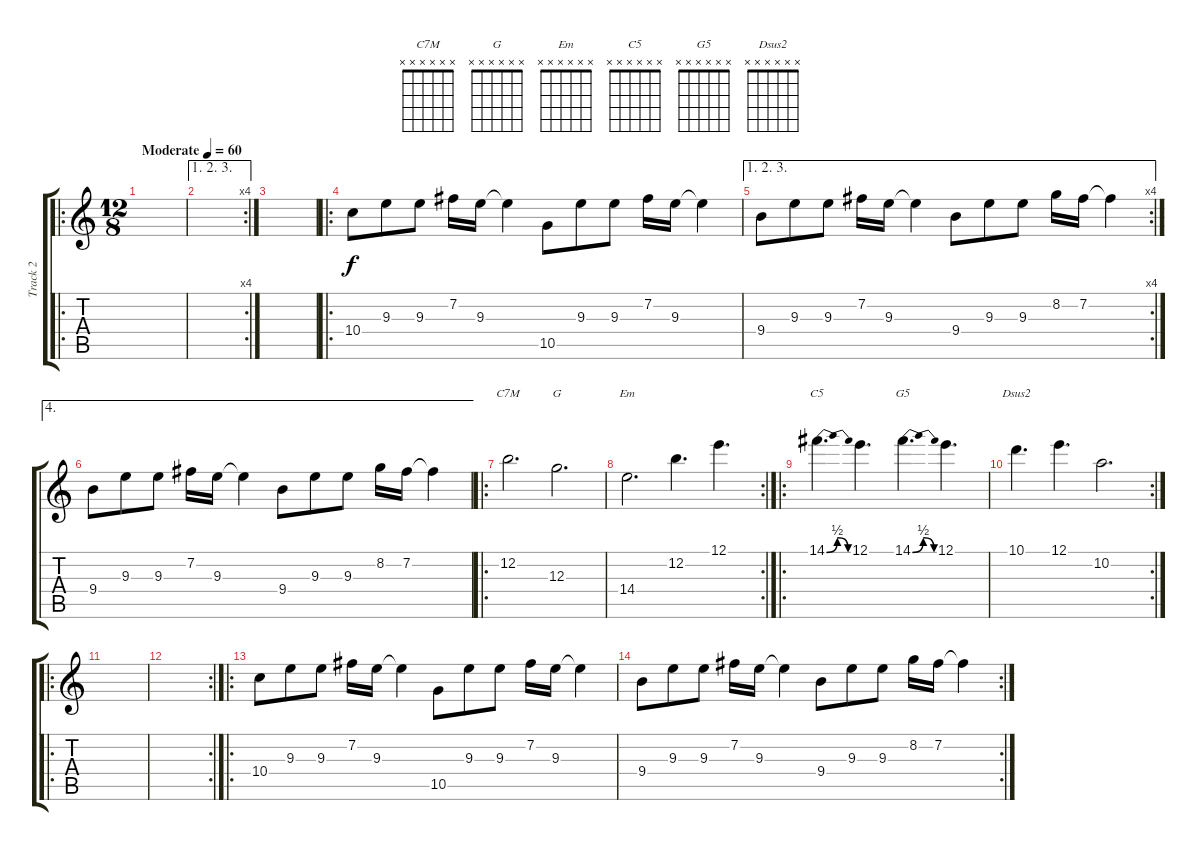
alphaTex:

\track ("Track 2" "Track 2") {instrument acousticguitarsteel}
\staff {score tabs}
\tuning (E4 B3 G3 D3 A2 E2) {hide}
\chord ("C7M" x x x x x x)
\chord ("G" x x x x x x)
\chord ("Em" x x x x x x)
\chord ("C5" x x x x x x)
\chord ("G5" x x x x x x)
\chord ("Dsus2" x x x x x x)
\ro
\ts (12 8)
\tempo (60 "Moderate")
\clef g2
\ks c
|
\ae (1 2 3)
\rc 4
|
|
\ro
10.4.8 9.3.8 9.3.8 7.2.16 9.3.16 9.3{t}.4 10.5.8 9.3.8 9.3.8 7.2.16 9.3.16 9.3{t}.4 |
\ae (1 2 3)
\rc 4
9.4.8 9.3.8 9.3.8 7.2.16 9.3.16 9.3{t}.4 9.4.8 9.3.8 9.3.8 8.2.16 7.2.16 7.2{t}.4 |
\ae 4
9.4.8 9.3.8 9.3.8 7.2.16 9.3.16 9.3{t}.4 9.4.8 9.3.8 9.3.8 8.2.16 7.2.16 7.2{t}.4 |
\ro
12.2.2{d ch "C7M" instrument distortionguitar} 12.3.2{d ch "G"} |
\rc 2
14.4.2{d ch "Em"} 12.2.4{d} 12.1.4{d} |
\ro
14.1{be (bendrelease 0 0 15 2 15 2 60 0)}.4{d ch "C5"} 12.1.4{d} 14.1{be (bendrelease 0 0 15 2 15 2 60 0)}.4{d ch "G5"} 12.1.4{d} |
\rc 2
10.1.4{d ch "Dsus2"} 12.1.4{d} 10.2.2{d} |
\ro
|
\rc 2
|
\ro
10.4.8{instrument acousticguitarsteel} 9.3.8 9.3.8 7.2.16 9.3.16 9.3{t}.4 10.5.8 9.3.8 9.3.8 7.2.16 9.3.16 9.3{t}.4 |
\rc 2
9.4.8 9.3.8 9.3.8 7.2.16 9.3.16 9.3{t}.4 9.4.8 9.3.8 9.3.8 8.2.16 7.2.16 7.2{t}.4
